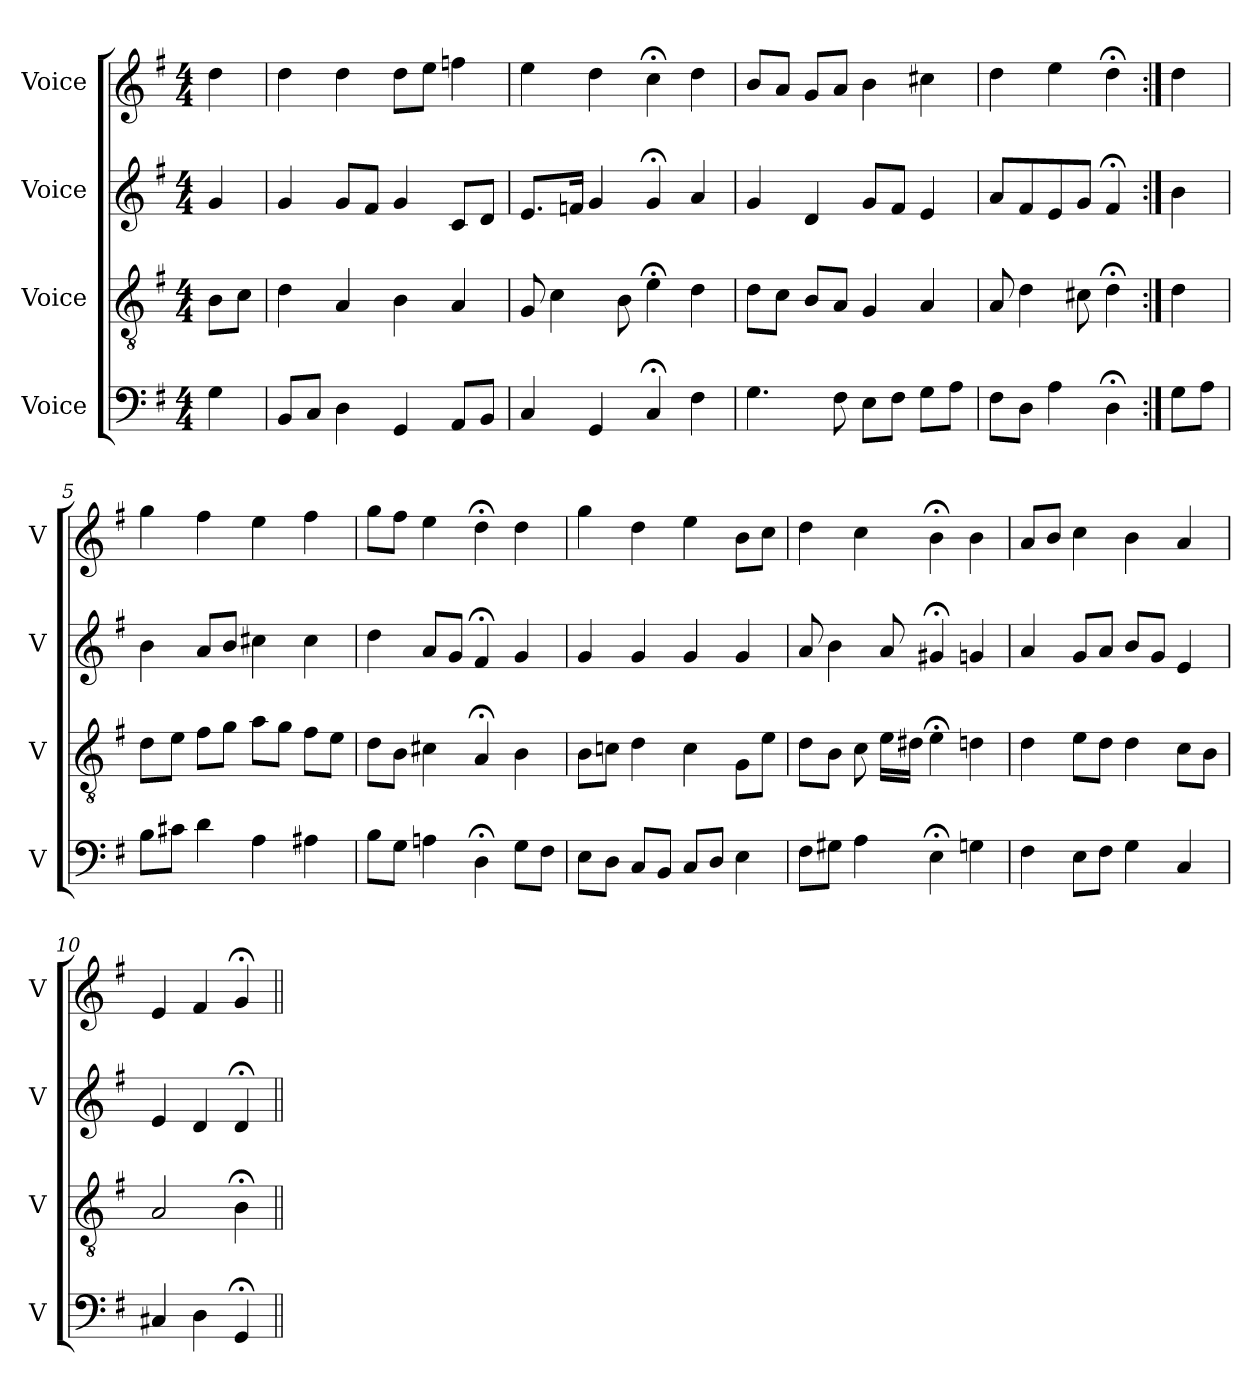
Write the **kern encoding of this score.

**kern	**kern	**kern	**kern
*part4	*part3	*part2	*part1
*staff4	*staff3	*staff2	*staff1
*I"Voice	*I"Voice	*I"Voice	*I"Voice
*I'V	*I'V	*I'V	*I'V
*clefF4	*clefGv2	*clefG2	*clefG2
*k[f#]	*k[f#]	*k[f#]	*k[f#]
*M4/4	*M4/4	*M4/4	*M4/4
=	=	=	=
4G\	8B\L	4g/	4dd\
.	8c\J	.	.
=1	=1	=1	=1
8BB/L	4d\	4g/	4dd\
8C/J	.	.	.
4D\	4A/	8g/L	4dd\
.	.	8f#/J	.
4GG/	4B\	4g/	8dd\L
.	.	.	8ee\J
8AA/L	4A/	8c/L	4ffn\
8BB/J	.	8d/J	.
=2	=2	=2	=2
4C/	8G/	8.e/L	4ee\
.	4c\	.	.
.	.	16fn/Jk	.
4GG/	.	4g/	4dd\
.	8B\	.	.
4C;</	4e;<\	4g;</	4cc;<\
4F#\	4d\	4a/	4dd\
=3	=3	=3	=3
4.G\	8d\L	4g/	8b/L
.	8c\J	.	8a/J
.	8B/L	4d/	8g/L
8F#\	8A/J	.	8a/J
8E\L	4G/	8g/L	4b\
8F#\J	.	8f#/J	.
8G\L	4A/	4e/	4cc#X\
8A\J	.	.	.
=4	=4	=4	=4
8F#\L	8A/	8a/L	4dd\
8D\J	4d\	8f#/	.
4A\	.	8e/	4ee\
.	8c#X\	8g/J	.
4D;<\	4d;<\	4f#;</	4dd;<\
=4X1:|!	=4X1:|!	=4X1:|!	=4X1:|!
8G\L	4d\	4b\	4dd\
8A\J	.	.	.
!!LO:LB:g=z
=5	=5	=5	=5
8B\L	8d\L	4b\	4gg\
8c#X\J	8e\J	.	.
4d\	8f#\L	8a/L	4ff#\
.	8g\J	8b/J	.
4A\	8a\L	4cc#X\	4ee\
.	8g\J	.	.
4A#X\	8f#\L	4cc#\	4ff#\
.	8e\J	.	.
=6	=6	=6	=6
8B\L	8d\L	4dd\	8gg\L
8G\J	8B\J	.	8ff#\J
4An\	4c#X\	8a/L	4ee\
.	.	8g/J	.
4D;<\	4A;</	4f#;</	4dd;<\
8G\L	4B\	4g/	4dd\
8F#\J	.	.	.
=7	=7	=7	=7
8E\L	8B\L	4g/	4gg\
8D\J	8cn\J	.	.
8C/L	4d\	4g/	4dd\
8BB/J	.	.	.
8C/L	4c\	4g/	4ee\
8D/J	.	.	.
4E\	8G\L	4g/	8b\L
.	8e\J	.	8cc\J
=8	=8	=8	=8
8F#\L	8d\L	8a/	4dd\
8G#X\J	8B\J	4b\	.
4A\	8c\	.	4cc\
.	16e\LL	8a/	.
.	16d#X\JJ	.	.
4E;<\	4e;<\	4g#X;</	4b;<\
4Gn\	4dn\	4gn/	4b\
=9	=9	=9	=9
4F#\	4d\	4a/	8a/L
.	.	.	8b/J
8E\L	8e\L	8g/L	4cc\
8F#\J	8d\J	8a/J	.
4G\	4d\	8b/L	4b\
.	.	8g/J	.
4C/	8c\L	4e/	4a/
.	8B\J	.	.
!!LO:LB:g=z
=10	=10	=10	=10
4C#X/	2A/	4e/	4e/
4D\	.	4d/	4f#/
4GG;</	4B;<\	4d;</	4g;</
=||	=||	=||	=||
*-	*-	*-	*-
